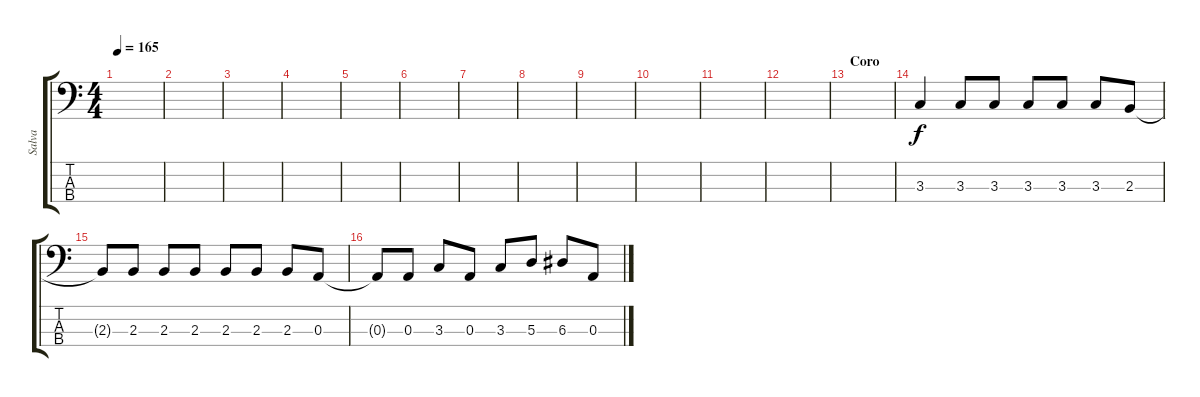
\track ("Salva" "Salva") {instrument electricbassfinger}
\staff {score tabs}
\tuning (G2 D2 A1 E1) {hide}
\ts (4 4)
\tempo 165
\clef f4
\ks c
|
|
|
|
|
|
|
|
|
|
|
|
\section ("" "Coro")
|
3.3.4 3.3.8 3.3.8 3.3.8 3.3.8 3.3.8 2.3.8 |
2.3{t}.8 2.3.8 2.3.8 2.3.8 2.3.8 2.3.8 2.3.8 0.3.8 |
0.3{t}.8 0.3.8 3.3.8 0.3.8 3.3.8 5.3.8 6.3.8 0.3.8
